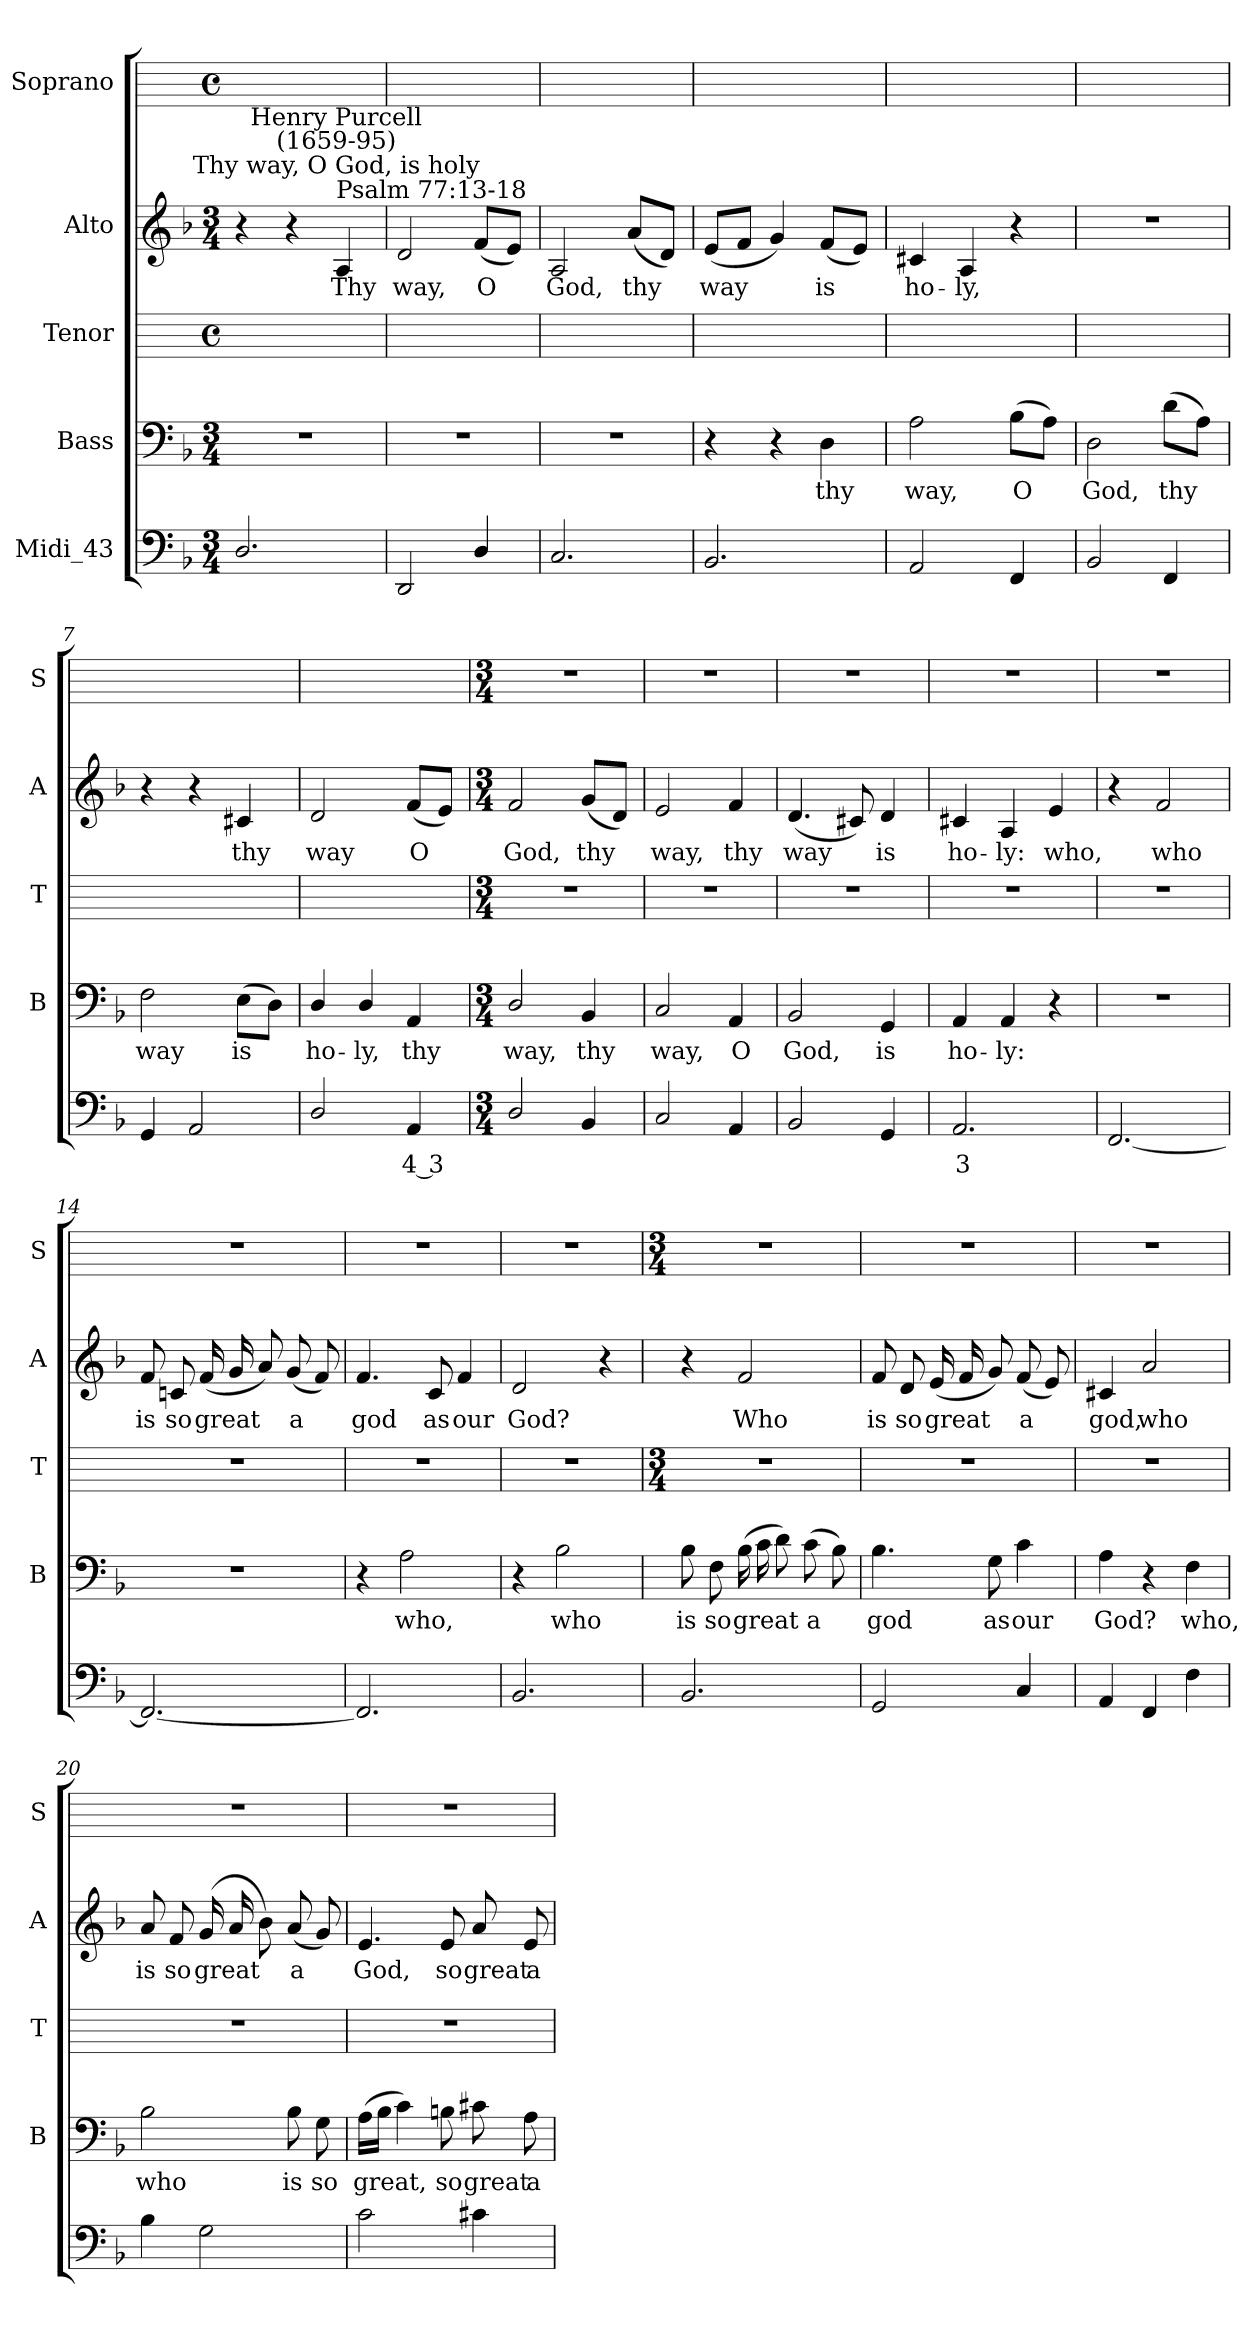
**kern	**text	**kern	**text	**kern	**kern	**text	**kern
*part5	*part5	*part4	*part4	*part3	*part2	*part2	*part1
*staff5	*staff5	*staff4	*staff4	*staff3	*staff2	*staff2	*staff1
*I"Midi_43	*	*I"Bass	*	*I"Tenor	*I"Alto	*	*I"Soprano
*	*	*I'B	*	*I'T	*I'A	*	*I'S
*clefF4	*	*clefF4	*	*	*clefG2	*	*
*k[b-]	*	*k[b-]	*	*	*k[b-]	*	*
*F:	*	*F:	*	*	*F:	*	*
*M3/4	*	*M3/4	*	*M4/4	*M3/4	*	*M4/4
*	*	*	*	*met(c)	*	*	*met(c)
=1	=1	=1	=1	=1	=1	=1	=1
!	!	!LO:N:vis=1	!	!	!	!	!
2.D/	.	2.r	.	2.r	4r	.	2.r
.	.	.	.	.	4r	.	.
!	!	!	!	!	!LO:TX:a:t=Psalm 77&colon;13-18	!	!
!	!	!	!	!	!LO:TX:a:cj:t=Thy way, O God, is holy	!	!
!	!	!	!	!	!LO:TX:a:cj:t=Henry Purcell\n(1659-95)	!	!
!	!	!	!	!	!	!LO:LY:b	!
.	.	.	.	.	4A	Thy	.
=2	=2	=2	=2	=2	=2	=2	=2
!	!	!LO:N:vis=1	!	!	!	!LO:LY:b	!
2DD	.	2.r	.	2.r	2d	way,	2.r
!	!	!	!	!	!	!LO:LY:b	!
4D/	.	.	.	.	(<8fL	O	.
.	.	.	.	.	8eJ)	.	.
=3	=3	=3	=3	=3	=3	=3	=3
!	!	!LO:N:vis=1	!	!	!	!LO:LY:b	!
2.C	.	2.r	.	2.r	2A	God,	2.r
!	!	!	!	!	!	!LO:LY:b	!
.	.	.	.	.	(8aL	thy	.
.	.	.	.	.	8dJ)	.	.
=4	=4	=4	=4	=4	=4	=4	=4
!	!	!	!	!	!	!LO:LY:b	!
2.BB-	.	4r	.	2.r	(<8eL	way	2.r
.	.	.	.	.	8fJ	.	.
.	.	4r	.	.	4g)	.	.
!	!	!	!LO:LY:b	!	!	!LO:LY:b	!
.	.	4D	thy	.	(<8fL	is	.
.	.	.	.	.	8eJ)	.	.
=5	=5	=5	=5	=5	=5	=5	=5
!	!	!	!LO:LY:b	!	!	!LO:LY:b	!
2AA	.	2A	way,	2.r	4c#X	ho-	2.r
!	!	!	!	!	!	!LO:LY:b	!
.	.	.	.	.	4A	-ly,	.
!	!	!	!LO:LY:b	!	!	!	!
4FF	.	(>8B-L	O	.	4r	.	.
.	.	8AJ)	.	.	.	.	.
=6	=6	=6	=6	=6	=6	=6	=6
!	!	!	!LO:LY:b	!	!LO:N:vis=1	!	!
2BB-	.	2D	God,	2.r	2.r	.	2.r
!	!	!	!LO:LY:b	!	!	!	!
4FF	.	(>8dL	thy	.	.	.	.
.	.	8AJ)	.	.	.	.	.
=7	=7	=7	=7	=7	=7	=7	=7
!	!	!	!LO:LY:b	!	!	!	!
4GG	.	2F	way	2.r	4r	.	2.r
2AA	.	.	.	.	4r	.	.
!	!	!	!LO:LY:b	!	!	!LO:LY:b	!
.	.	(>8EL	is	.	4c#X	thy	.
.	.	8DJ)	.	.	.	.	.
=8	=8	=8	=8	=8	=8	=8	=8
!	!	!	!LO:LY:b	!	!	!LO:LY:b	!
2D/	.	4D/	ho-	2.r	2d	way	2.r
!	!	!	!LO:LY:b	!	!	!	!
.	.	4D/	-ly,	.	.	.	.
!	!LO:LY:b	!	!LO:LY:b	!	!	!LO:LY:b	!
4AA	4 3	4AA	thy	.	(<8fL	O	.
.	.	.	.	.	8eJ)	.	.
!!LO:LB:g=z
=9	=9	=9	=9	=9	=9	=9	=9
*M3/4	*	*M3/4	*	*M3/4	*M3/4	*	*M3/4
!	!	!	!LO:LY:b	!	!	!LO:LY:b	!
2D/	.	2D/	way,	2.r	2f	God,	2.r
!	!	!	!LO:LY:b	!	!	!LO:LY:b	!
4BB-	.	4BB-	thy	.	(<8gL	thy	.
.	.	.	.	.	8dJ)	.	.
=10	=10	=10	=10	=10	=10	=10	=10
!	!	!	!LO:LY:b	!	!	!LO:LY:b	!
2C	.	2C	way,	2.r	2e	way,	2.r
!	!	!	!LO:LY:b	!	!	!LO:LY:b	!
4AA	.	4AA	O	.	4f	thy	.
=11	=11	=11	=11	=11	=11	=11	=11
!	!	!	!LO:LY:b	!	!	!LO:LY:b	!
2BB-	.	2BB-	God,	2.r	(<4.d	way	2.r
.	.	.	.	.	8c#X)	.	.
!	!	!	!LO:LY:b	!	!	!LO:LY:b	!
4GG	.	4GG	is	.	4d	is	.
=12	=12	=12	=12	=12	=12	=12	=12
!	!LO:LY:b	!	!LO:LY:b	!	!	!LO:LY:b	!
2.AA	3	4AA	ho-	2.r	4c#X	ho-	2.r
!	!	!	!LO:LY:b	!	!	!LO:LY:b	!
.	.	4AA	-ly:	.	4A	-ly:	.
!	!	!	!	!	!	!LO:LY:b	!
.	.	4r	.	.	4e	who,	.
=13	=13	=13	=13	=13	=13	=13	=13
!	!	!LO:N:vis=1	!	!	!	!	!
[2.FF	.	2.r	.	2.r	4r	.	2.r
!	!	!	!	!	!	!LO:LY:b	!
.	.	.	.	.	2f	who	.
=14	=14	=14	=14	=14	=14	=14	=14
!	!	!LO:N:vis=1	!	!	!	!LO:LY:b	!
2.FF_	.	2.r	.	2.r	8f	is	2.r
!	!	!	!	!	!	!LO:LY:b	!
.	.	.	.	.	8cn	so	.
!	!	!	!	!	!	!LO:LY:b	!
.	.	.	.	.	(<16fLL	great	.
.	.	.	.	.	16g	.	.
.	.	.	.	.	8aJ)	.	.
!	!	!	!	!	!	!LO:LY:b	!
.	.	.	.	.	(<8gL	a	.
.	.	.	.	.	8fJ)	.	.
=15	=15	=15	=15	=15	=15	=15	=15
!	!	!	!	!	!	!LO:LY:b	!
2.FF]	.	4r	.	2.r	4.f	god	2.r
!	!	!	!LO:LY:b	!	!	!	!
.	.	2A	who,	.	.	.	.
!	!	!	!	!	!	!LO:LY:b	!
.	.	.	.	.	8c	as	.
!	!	!	!	!	!	!LO:LY:b	!
.	.	.	.	.	4f	our	.
=16	=16	=16	=16	=16	=16	=16	=16
!	!	!	!	!	!	!LO:LY:b	!
2.BB-	.	4r	.	2.r	2d	God?	2.r
!	!	!	!LO:LY:b	!	!	!	!
.	.	2B-	who	.	.	.	.
.	.	.	.	.	4r	.	.
!!LO:LB:g=z
=17	=17	=17	=17	=17	=17	=17	=17
*	*	*	*	*M3/4	*	*	*M3/4
!	!	!	!LO:LY:b	!	!	!	!
2.BB-	.	8B-	is	2.r	4r	.	2.r
!	!	!	!LO:LY:b	!	!	!	!
.	.	8F	so	.	.	.	.
!	!	!	!LO:LY:b	!	!	!LO:LY:b	!
.	.	(>16B-LL	great	.	2f	Who	.
.	.	16c	.	.	.	.	.
.	.	8dJ)	.	.	.	.	.
!	!	!	!LO:LY:b	!	!	!	!
.	.	(>8cL	a	.	.	.	.
.	.	8B-J)	.	.	.	.	.
=18	=18	=18	=18	=18	=18	=18	=18
!	!	!	!LO:LY:b	!	!	!LO:LY:b	!
2GG	.	4.B-	god	2.r	8f	is	2.r
!	!	!	!	!	!	!LO:LY:b	!
.	.	.	.	.	8d	so	.
!	!	!	!	!	!	!LO:LY:b	!
.	.	.	.	.	(<16eLL	great	.
.	.	.	.	.	16f	.	.
!	!	!	!LO:LY:b	!	!	!	!
.	.	8G	as	.	8gJ)	.	.
!	!	!	!LO:LY:b	!	!	!LO:LY:b	!
4C	.	4c	our	.	(<8fL	a	.
.	.	.	.	.	8eJ)	.	.
=19	=19	=19	=19	=19	=19	=19	=19
!	!	!	!LO:LY:b	!	!	!LO:LY:b	!
4AA	.	4A	God?	2.r	4c#X	god,	2.r
!	!	!	!	!	!	!LO:LY:b	!
4FF	.	4r	.	.	2a	who	.
!	!	!	!LO:LY:b	!	!	!	!
4F	.	4F	who,	.	.	.	.
=20	=20	=20	=20	=20	=20	=20	=20
!	!	!	!LO:LY:b	!	!	!LO:LY:b	!
4B-	.	2B-	who	2.r	8a	is	2.r
!	!	!	!	!	!	!LO:LY:b	!
.	.	.	.	.	8f	so	.
!	!	!	!	!	!	!LO:LY:b	!
2G	.	.	.	.	(<16gLL	great	.
.	.	.	.	.	16a	.	.
.	.	.	.	.	8b-J)	.	.
!	!	!	!LO:LY:b	!	!	!LO:LY:b	!
.	.	8B-	is	.	(<8aL	a	.
!	!	!	!LO:LY:b	!	!	!	!
.	.	8G	so	.	8gJ)	.	.
=21	=21	=21	=21	=21	=21	=21	=21
!	!	!	!LO:LY:b	!	!	!LO:LY:b	!
2c	.	(>16ALL	great,	2.r	4.e	God,	2.r
.	.	16B-JJ	.	.	.	.	.
.	.	4c)	.	.	.	.	.
!	!	!	!LO:LY:b	!	!	!LO:LY:b	!
.	.	8Bn	so	.	8e	so	.
!	!	!	!LO:LY:b	!	!	!LO:LY:b	!
4c#X	.	8c#X	great	.	8a	great	.
!	!	!	!LO:LY:b	!	!	!LO:LY:b	!
.	.	8A	a	.	8e	a	.
=	=	=	=	=	=	=	=
*-	*-	*-	*-	*-	*-	*-	*-
